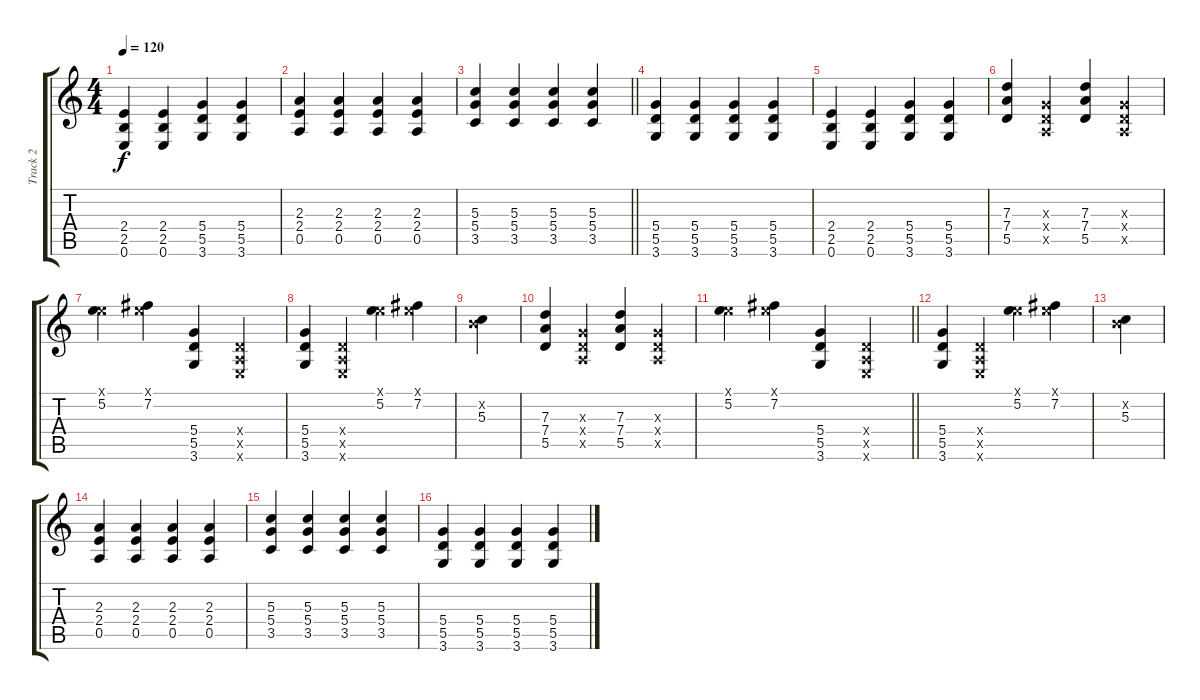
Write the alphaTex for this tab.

\track ("Track 2" "Track 2") {instrument distortionguitar}
\staff {score tabs}
\tuning (E4 B3 G3 D3 A2 E2) {hide}
\ts (4 4)
\tempo 120
\clef g2
\ks c
(2.4 2.5 0.6).4{dy f} (2.4 2.5 0.6).4 (5.4 5.5 3.6).4 (5.4 5.5 3.6).4 |
(2.3 2.4 0.5).4 (2.3 2.4 0.5).4 (2.3 2.4 0.5).4 (2.3 2.4 0.5).4 |
\barLineRight lightlight
(5.3 5.4 3.5).4 (5.3 5.4 3.5).4 (5.3 5.4 3.5).4 (5.3 5.4 3.5).4 |
(5.4 5.5 3.6).4 (5.4 5.5 3.6).4 (5.4 5.5 3.6).4 (5.4 5.5 3.6).4 |
(2.4 2.5 0.6).4 (2.4 2.5 0.6).4 (5.4 5.5 3.6).4 (5.4 5.5 3.6).4 |
(7.3 7.4 5.5).4 (0.3{x} 0.4{x} 0.5{x}).4 (7.3 7.4 5.5).4 (0.3{x} 0.4{x} 0.5{x}).4 |
(0.1{x} 5.2).4 (0.1{x} 7.2).4 (5.4 5.5 3.6).4 (0.4{x} 0.5{x} 0.6{x}).4 |
(5.4 5.5 3.6).4 (0.4{x} 0.5{x} 0.6{x}).4 (0.1{x} 5.2).4 (0.1{x} 7.2).4 |
(0.2{x} 5.3).4 |
(7.3 7.4 5.5).4 (0.3{x} 0.4{x} 0.5{x}).4 (7.3 7.4 5.5).4 (0.3{x} 0.4{x} 0.5{x}).4 |
\barLineRight lightlight
(0.1{x} 5.2).4 (0.1{x} 7.2).4 (5.4 5.5 3.6).4 (0.4{x} 0.5{x} 0.6{x}).4 |
(5.4 5.5 3.6).4 (0.4{x} 0.5{x} 0.6{x}).4 (0.1{x} 5.2).4 (0.1{x} 7.2).4 |
(0.2{x} 5.3).4 |
(2.3 2.4 0.5).4 (2.3 2.4 0.5).4 (2.3 2.4 0.5).4 (2.3 2.4 0.5).4 |
(5.3 5.4 3.5).4 (5.3 5.4 3.5).4 (5.3 5.4 3.5).4 (5.3 5.4 3.5).4 |
(5.4 5.5 3.6).4 (5.4 5.5 3.6).4 (5.4 5.5 3.6).4 (5.4 5.5 3.6).4
